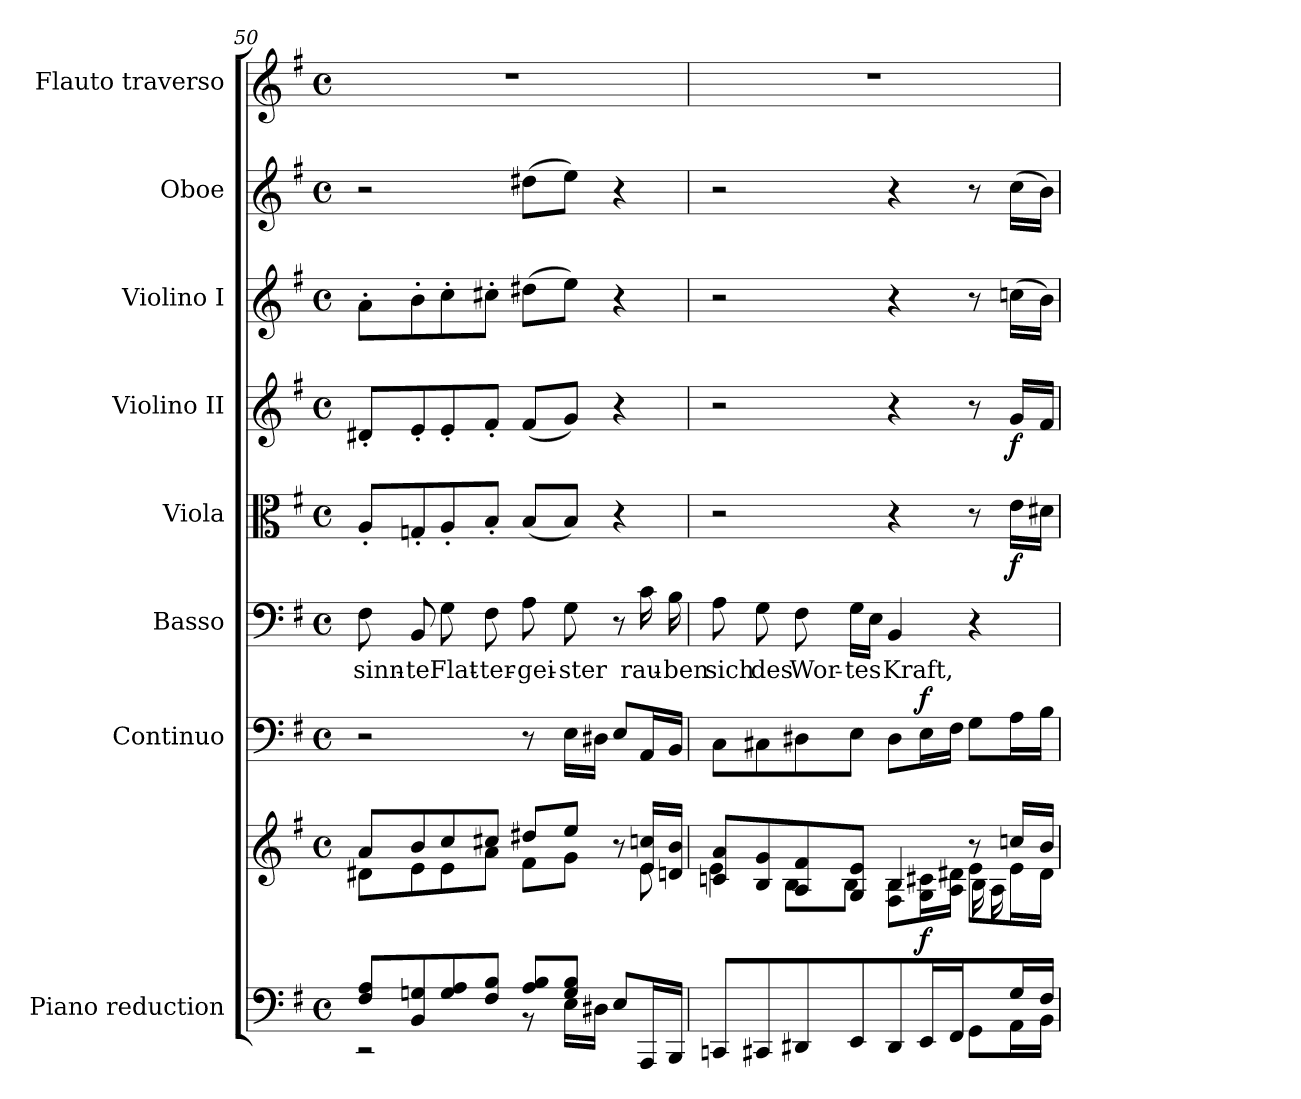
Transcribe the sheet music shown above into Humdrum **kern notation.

**kern	**kern	**dynam	**kern	**dynam	**kern	**text	**kern	**dynam	**kern	**dynam	**kern	**dynam	**kern	**dynam	**kern
*part8	*part8	*part8	*part7	*part7	*part6	*part6	*part5	*part5	*part4	*part4	*part3	*part3	*part2	*part2	*part1
*staff9	*staff8	*staff8/9	*staff7	*staff7	*staff6	*staff6	*staff5	*staff5	*staff4	*staff4	*staff3	*staff3	*staff2	*staff2	*staff1
*I"Piano reduction	*	*	*I"Continuo	*	*I"Basso	*	*I"Viola	*	*I"Violino II	*	*I"Violino I	*	*I"Oboe	*	*I"Flauto traverso
*I'Pno	*	*	*	*	*	*	*I'Vla	*	*I'Vln	*	*I'Vln	*	*I'Ob	*	*I'Fl
*clefF4	*clefG2	*	*clefF4	*	*clefF4	*	*clefC3	*	*clefG2	*	*clefG2	*	*clefG2	*	*clefG2
*k[f#]	*k[f#]	*	*k[f#]	*	*k[f#]	*	*k[f#]	*	*k[f#]	*	*k[f#]	*	*k[f#]	*	*k[f#]
*M4/4	*M4/4	*	*M4/4	*	*M4/4	*	*M4/4	*	*M4/4	*	*M4/4	*	*M4/4	*	*M4/4
*met(c)	*met(c)	*	*met(c)	*	*met(c)	*	*met(c)	*	*met(c)	*	*met(c)	*	*met(c)	*	*met(c)
=50	=50	=50	=50	=50	=50	=50	=50	=50	=50	=50	=50	=50	=50	=50	=50
*^	*^	*	*	*	*	*	*	*	*	*	*	*	*	*	*
!	!	!	!	!	!	!	!	!LO:LY:b	!	!	!	!	!	!	!	!	!
8F#/ 8A/L	2r	8a/L	8d#X\L	.	2r	.	8F#\	-sinn-	8A'/L	.	8d#X'/L	.	8a'\L	.	2r	.	1r
!	!	!	!	!	!	!	!	!LO:LY:b	!	!	!	!	!	!	!	!	!
8BB/ 8Gn/	.	8b/	8e\	.	.	.	8BB/	-te	8Gn'/	.	8e'/	.	8b'\	.	.	.	.
!	!	!	!	!	!	!	!	!LO:LY:b	!	!	!	!	!	!	!	!	!
8G/ 8A/	.	8cc/	8e\	.	.	.	8G\	Flat-	8A'/	.	8e'/	.	8cc'\	.	.	.	.
!	!	!	!	!	!	!	!	!LO:LY:b	!	!	!	!	!	!	!	!	!
8F#/ 8B/J	.	8cc#X/J	8a\J	.	.	.	8F#\	-ter-	8B'/J	.	8f#'/J	.	8cc#X'\J	.	.	.	.
!	!	!	!	!	!	!	!	!LO:LY:b	!	!	!	!	!	!	!	!	!
8A/ 8B/L	8r	8dd#X/L	8f#\L	.	8r	.	8A\	-gei-	(8B/L	.	(8f#/L	.	(8dd#X\L	.	(8dd#X\L	.	.
!	!	!	!	!	!	!	!	!LO:LY:b	!	!	!	!	!	!	!	!	!
8G/ 8B/J	16E\LL	8ee/J	8g\J	.	16E\LL	.	8G\	-ster	8B/J)	.	8g/J)	.	8ee\J)	.	8ee\J)	.	.
.	16D#X\JJ	.	.	.	16D#X\JJ	.	.	.	.	.	.	.	.	.	.	.	.
8E/L	4ryy	8r	8ryy	.	8E/L	.	8r	.	4r	.	4r	.	4r	.	4r	.	.
!	!	!	!	!	!	!	!	!LO:LY:b	!	!	!	!	!	!	!	!	!
16AAA/L	.	16e/ 16ccn/LL	8e\	.	16AA/L	.	16c\	rau-	.	.	.	.	.	.	.	.	.
!	!	!	!	!	!	!	!	!LO:LY:b	!	!	!	!	!	!	!	!	!
16BBB/JJ	.	16dn/ 16b/JJ	.	.	16BB/JJ	.	16B\	-ben	.	.	.	.	.	.	.	.	.
=51	=51	=51	=51	=51	=51	=51	=51	=51	=51	=51	=51	=51	=51	=51	=51	=51	=51
*	*	*	*^	*	*	*	*	*	*	*	*	*	*	*	*	*	*
!	!	!	!	!	!	!	!	!	!LO:LY:b	!	!	!	!	!	!	!	!	!
8CCn/L	2.ryy	8cn/ 8a/L	4e\	2.ryy	.	8C\L	.	8A\	sich	2r	.	2r	.	2r	.	2r	.	1r
!	!	!	!	!	!	!	!	!	!LO:LY:b	!	!	!	!	!	!	!	!	!
8CC#X/	.	8B/ 8g/	.	.	.	8C#X\	.	8G\	des	.	.	.	.	.	.	.	.	.
!	!	!	!	!	!	!	!	!	!LO:LY:b	!	!	!	!	!	!	!	!	!
8DD#X/	.	8A/ 8f#/	8B\L	.	.	8D#X\	.	8F#\	Wor-	.	.	.	.	.	.	.	.	.
!	!	!	!	!	!	!	!	!	!LO:LY:b	!	!	!	!	!	!	!	!	!
8EE/J	.	8G/ 8e/J	8B\J	.	.	8E\J	.	16G\LL	-tes	.	.	.	.	.	.	.	.	.
.	.	.	.	.	.	.	.	16E\JJ	.	.	.	.	.	.	.	.	.	.
!	!	!	!	!	!	!	!	!	!LO:LY:b	!	!	!	!	!	!	!	!	!
8DD#/L	.	4B/	8F#\ 8B\L	.	.	8D#\L	.	4BB/	Kraft,	4r	.	4r	.	4r	.	4r	.	.
!	!	!	!	!	!LO:DY:b	!	!LO:DY:a	!	!	!	!	!	!	!	!	!	!	!
16EE/L	.	.	16G\ 16c#X\L	.	f	16E\L	f	.	.	.	.	.	.	.	.	.	.	.
16FF#/JJ	.	.	16A\ 16d#X\JJ	.	.	16F#\JJ	.	.	.	.	.	.	.	.	.	.	.	.
8ryy	8GG\L	8r	8e\L	16B\LL	.	8G\L	.	4r	.	8r	.	8r	.	8r	.	8r	.	.
.	.	.	.	16A\	.	.	.	.	.	.	.	.	.	.	.	.	.	.
!	!	!	!	!	!	!	!	!	!	!	!LO:DY:b	!	!LO:DY:b	!	!LO:DY:b	!	!	!
!	!	!	!	!	!	!	!	!	!	!	!	!	!	!	!LO:DY:n=1:b	!	!	!
!	!	!	!	!	!	!	!	!	!	!	!	!	!	!	!LO:DY:n=2:b	!	!LO:DY:b	!
!	!	!	!	!	!	!	!	!	!	!	!	!	!	!	!	!	!LO:DY:n=1:b	!
!	!	!	!	!	!	!	!	!	!	!	!	!	!	!	!	!	!LO:DY:n=2:b	!
16G/	16AA\L	16ccn/LL	16e\L	8ryy	.	16A\L	.	.	.	16e\LL	f	16g/LL	f	(16ccn\LL	other-dynamics f other-dynamics	(16cc\LL	other-dynamics f other-dynamics	.
16F#/JJ	16BB\JJ	16b/JJ	16d#\JJ	.	.	16B\JJ	.	.	.	16d#X\JJ	.	16f#/JJ	.	16b\JJ)	.	16b\JJ)	.	.
*v	*v	*	*	*	*	*	*	*	*	*	*	*	*	*	*	*	*	*
*	*v	*v	*v	*	*	*	*	*	*	*	*	*	*	*	*	*	*
=	=	=	=	=	=	=	=	=	=	=	=	=	=	=	=
*-	*-	*-	*-	*-	*-	*-	*-	*-	*-	*-	*-	*-	*-	*-	*-
